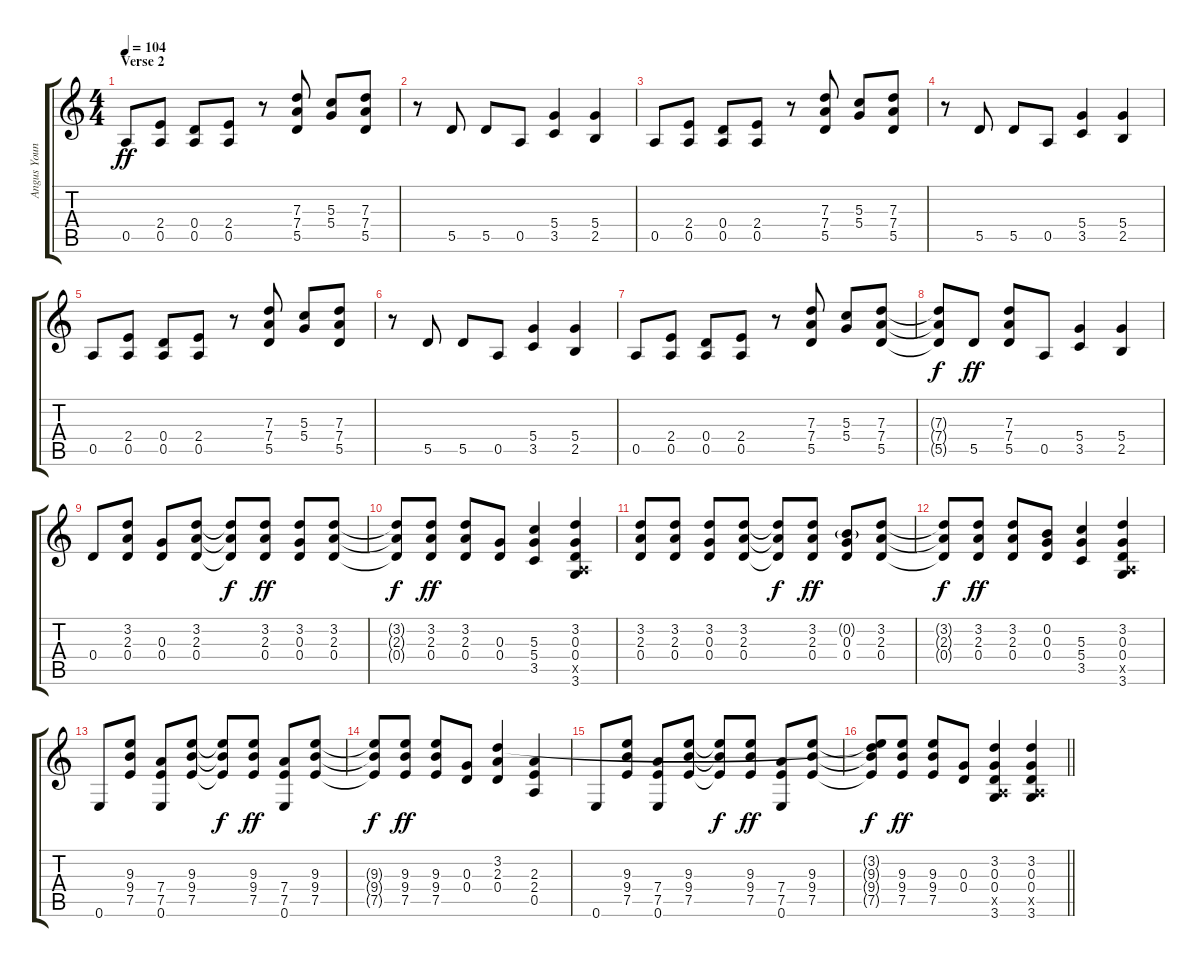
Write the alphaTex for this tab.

\track ("Angus Young" "Angus Youn") {instrument overdrivenguitar}
\staff {score tabs}
\tuning (E4 B3 G3 D3 A2 E2) {hide}
\ts (4 4)
\section ("" "Verse 2")
\tempo 104
\clef g2
\ks c
0.5.8{dy ff} (2.4 0.5).8 (0.4 0.5).8 (2.4 0.5).8 r.8 (7.3 7.4 5.5).8 (5.3 5.4).8 (7.3 7.4 5.5).8 |
r.8 5.5.8 5.5.8 0.5.8 (5.4 3.5).4 (5.4 2.5).4 |
0.5.8 (2.4 0.5).8 (0.4 0.5).8 (2.4 0.5).8 r.8 (7.3 7.4 5.5).8 (5.3 5.4).8 (7.3 7.4 5.5).8 |
r.8 5.5.8 5.5.8 0.5.8 (5.4 3.5).4 (5.4 2.5).4 |
0.5.8 (2.4 0.5).8 (0.4 0.5).8 (2.4 0.5).8 r.8 (7.3 7.4 5.5).8 (5.3 5.4).8 (7.3 7.4 5.5).8 |
r.8 5.5.8 5.5.8 0.5.8 (5.4 3.5).4 (5.4 2.5).4 |
0.5.8 (2.4 0.5).8 (0.4 0.5).8 (2.4 0.5).8 r.8 (7.3 7.4 5.5).8 (5.3 5.4).8 (7.3 7.4 5.5).8 |
(7.3{t} 7.4{t} 5.5{t}).8{dy f} 5.5.8{dy ff} (7.3 7.4 5.5).8 0.5.8 (5.4 3.5).4 (5.4 2.5).4 |
0.4.8 (3.2 2.3 0.4).8 (0.3 0.4).8 (3.2 2.3 0.4).8 (3.2{t} 2.3{t} 0.4{t}).8{dy f} (3.2 2.3 0.4).8{dy ff} (3.2 0.3 0.4).8 (3.2 2.3 0.4).8 |
(3.2{t} 2.3{t} 0.4{t}).8{dy f} (3.2 2.3 0.4).8{dy ff} (3.2 2.3 0.4).8 (0.3 0.4).8 (5.3 5.4 3.5).4 (3.2 0.3 0.4 0.5{x} 3.6).4 |
(3.2 2.3 0.4).8 (3.2 2.3 0.4).8 (3.2 0.3 0.4).8 (3.2 2.3 0.4).8 (3.2{t} 2.3{t} 0.4{t}).8{dy f} (3.2 2.3 0.4).8{dy ff} (0.2{g} 0.3 0.4).8 (3.2 2.3 0.4).8 |
(3.2{t} 2.3{t} 0.4{t}).8{dy f} (3.2 2.3 0.4).8{dy ff} (3.2 2.3 0.4).8 (0.2 0.3 0.4).8 (5.3 5.4 3.5).4 (3.2 0.3 0.4 0.5{x} 3.6).4 |
0.6.8 (9.3 9.4 7.5).8 (7.4 7.5 0.6).8 (9.3 9.4 7.5).8 (9.3{t} 9.4{t} 7.5{t}).8{dy f} (9.3 9.4 7.5).8{dy ff} (7.4 7.5 0.6).8 (9.3 9.4 7.5).8 |
(9.3{t} 9.4{t} 7.5{t}).8{dy f} (9.3 9.4 7.5).8{dy ff} (9.3 9.4 7.5).8 (0.3 0.4).8 (3.2 2.3 0.4).4 (2.3 2.4 0.5).4 |
0.6.8 (9.3 9.4 7.5).8 (7.4 7.5 0.6).8 (9.3 9.4 7.5).8 (9.3{t} 9.4{t} 7.5{t}).8{dy f} (9.3 9.4 7.5).8{dy ff} (7.4 7.5 0.6).8 (9.3 9.4 7.5).8 |
\barLineRight lightlight
(3.2{t} 9.3{t} 9.4{t} 7.5{t}).8{dy f} (9.3 9.4 7.5).8{dy ff} (9.3 9.4 7.5).8 (0.3 0.4).8 (3.2 0.3 0.4 0.5{x} 3.6).4 (3.2 0.3 0.4 0.5{x} 3.6).4
